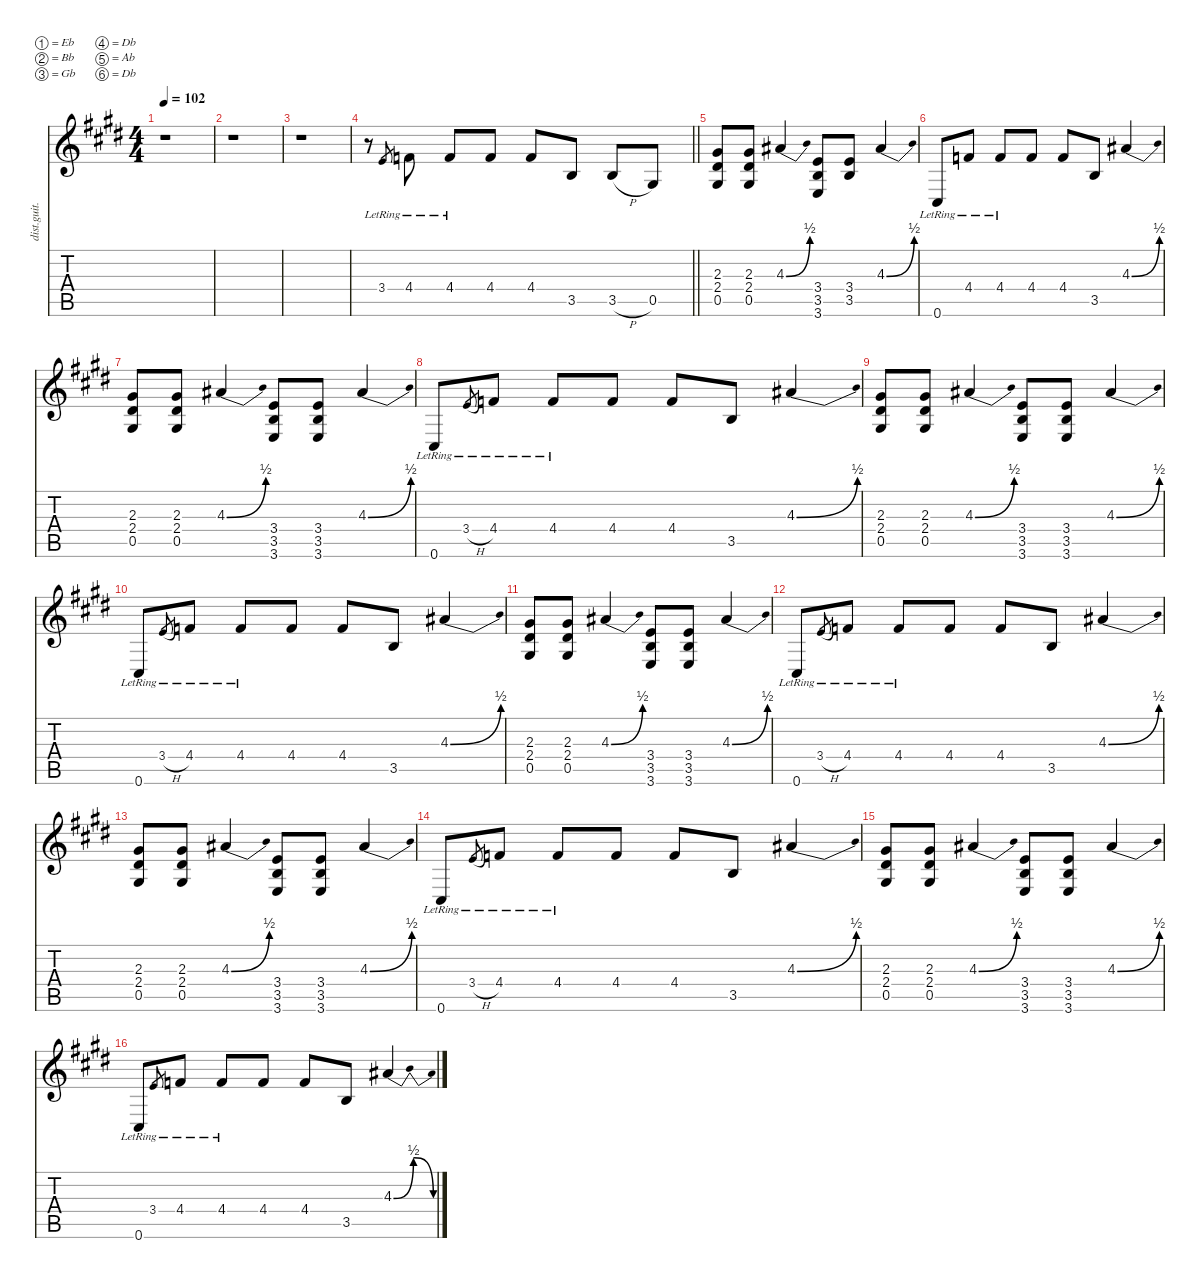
\defaultSystemsLayout 4
\hideDynamics
\bracketExtendMode nobrackets
\otherSystemsTrackNameOrientation horizontal
\track ("Distortion" "dist.guit.") {instrument distortionguitar}
\staff {score tabs}
\tuning (Eb4 Bb3 Gb3 Db3 Ab2 Db2)
\ts (4 4)
\tempo 102
\clef g2
\ks c#minor
r.1{dy p beam Down} |
r.1{beam Down} |
r.1{beam Down} |
\barLineRight lightlight
r.8{beam Down} 3.4{lr acc forcenatural}.8{gr dy mf beam Up} 4.4{lr acc forcenatural}.8{dy f beam Up} 4.4{lr acc forcenatural}.8{beam Up} 4.4{acc forcenatural}.8{beam Up} 4.4{acc forcenatural}.8{beam Up} 3.5{acc forcenatural}.8{beam Up} 3.5{h acc forcenatural}.8{beam Up} 0.5{acc #}.8{beam Up} |
(2.3{acc #} 2.4{acc #} 0.5{acc #}).8{beam Up} (2.3{acc #} 2.4{acc #} 0.5{acc #}).8{beam Up} 4.3{be (bend 0 0 30 2) acc #}.4{beam Up} (3.4{acc forcenatural} 3.5{acc forcenatural} 3.6{acc forcenatural}).8{beam Up} (3.4{acc forcenatural} 3.5{acc forcenatural}).8{beam Up} 4.3{be (bend 0 0 30 2) acc #}.4{beam Up} |
0.6{lr acc #}.8{beam Up} 4.4{lr acc forcenatural}.8{beam Up} 4.4{lr acc forcenatural}.8{beam Up} 4.4{acc forcenatural}.8{beam Up} 4.4{acc forcenatural}.8{beam Up} 3.5{acc forcenatural}.8{beam Up} 4.3{be (bend 0 0 30 2) acc #}.4{beam Up} |
(2.3{acc #} 2.4{acc #} 0.5{acc #}).8{beam Up} (2.3{acc #} 2.4{acc #} 0.5{acc #}).8{beam Up} 4.3{be (bend 0 0 30 2) acc #}.4{beam Up} (3.4{acc forcenatural} 3.5{acc forcenatural} 3.6{acc forcenatural}).8{beam Up} (3.4{acc forcenatural} 3.5{acc forcenatural} 3.6{acc forcenatural}).8{beam Up} 4.3{be (bend 0 0 30 2) acc #}.4{beam Up} |
0.6{lr acc #}.8{beam Up} 3.4{h lr acc forcenatural}.8{gr dy mf beam Up} 4.4{lr acc forcenatural}.8{dy f beam Up} 4.4{lr acc forcenatural}.8{beam Up} 4.4{acc forcenatural}.8{beam Up} 4.4{acc forcenatural}.8{beam Up} 3.5{acc forcenatural}.8{beam Up} 4.3{be (bend 0 0 30 2) acc #}.4{beam Up} |
(2.3{acc #} 2.4{acc #} 0.5{acc #}).8{beam Up} (2.3{acc #} 2.4{acc #} 0.5{acc #}).8{beam Up} 4.3{be (bend 0 0 30 2) acc #}.4{beam Up} (3.4{acc forcenatural} 3.5{acc forcenatural} 3.6{acc forcenatural}).8{beam Up} (3.4{acc forcenatural} 3.5{acc forcenatural} 3.6{acc forcenatural}).8{beam Up} 4.3{be (bend 0 0 30 2) acc #}.4{beam Up} |
0.6{lr acc #}.8{beam Up} 3.4{h lr acc forcenatural}.8{gr dy mf beam Up} 4.4{lr acc forcenatural}.8{dy f beam Up} 4.4{lr acc forcenatural}.8{beam Up} 4.4{acc forcenatural}.8{beam Up} 4.4{acc forcenatural}.8{beam Up} 3.5{acc forcenatural}.8{beam Up} 4.3{be (bend 0 0 30 2) acc #}.4{beam Up} |
(2.3{acc #} 2.4{acc #} 0.5{acc #}).8{beam Up} (2.3{acc #} 2.4{acc #} 0.5{acc #}).8{beam Up} 4.3{be (bend 0 0 30 2) acc #}.4{beam Up} (3.4{acc forcenatural} 3.5{acc forcenatural} 3.6{acc forcenatural}).8{beam Up} (3.4{acc forcenatural} 3.5{acc forcenatural} 3.6{acc forcenatural}).8{beam Up} 4.3{be (bend 0 0 30 2) acc #}.4{beam Up} |
0.6{lr acc #}.8{beam Up} 3.4{h lr acc forcenatural}.8{gr dy mf beam Up} 4.4{lr acc forcenatural}.8{dy f beam Up} 4.4{lr acc forcenatural}.8{beam Up} 4.4{acc forcenatural}.8{beam Up} 4.4{acc forcenatural}.8{beam Up} 3.5{acc forcenatural}.8{beam Up} 4.3{be (bend 0 0 30 2) acc #}.4{beam Up} |
(2.3{acc #} 2.4{acc #} 0.5{acc #}).8{beam Up} (2.3{acc #} 2.4{acc #} 0.5{acc #}).8{beam Up} 4.3{be (bend 0 0 30 2) acc #}.4{beam Up} (3.4{acc forcenatural} 3.5{acc forcenatural} 3.6{acc forcenatural}).8{beam Up} (3.4{acc forcenatural} 3.5{acc forcenatural} 3.6{acc forcenatural}).8{beam Up} 4.3{be (bend 0 0 30 2) acc #}.4{beam Up} |
0.6{lr acc #}.8{beam Up} 3.4{h lr acc forcenatural}.8{gr dy mf beam Up} 4.4{lr acc forcenatural}.8{dy f beam Up} 4.4{lr acc forcenatural}.8{beam Up} 4.4{acc forcenatural}.8{beam Up} 4.4{acc forcenatural}.8{beam Up} 3.5{acc forcenatural}.8{beam Up} 4.3{be (bend 0 0 30 2) acc #}.4{beam Up} |
(2.3{acc #} 2.4{acc #} 0.5{acc #}).8{beam Up} (2.3{acc #} 2.4{acc #} 0.5{acc #}).8{beam Up} 4.3{be (bend 0 0 30 2) acc #}.4{beam Up} (3.4{acc forcenatural} 3.5{acc forcenatural} 3.6{acc forcenatural}).8{beam Up} (3.4{acc forcenatural} 3.5{acc forcenatural} 3.6{acc forcenatural}).8{beam Up} 4.3{be (bend 0 0 30 2) acc #}.4{beam Up} |
0.6{lr acc #}.8{beam Up} 3.4{lr acc forcenatural}.8{gr dy mf beam Up} 4.4{lr acc forcenatural}.8{dy f beam Up} 4.4{lr acc forcenatural}.8{beam Up} 4.4{acc forcenatural}.8{beam Up} 4.4{acc forcenatural}.8{beam Up} 3.5{acc forcenatural}.8{beam Up} 4.3{be (bendrelease 0 0 15 2 30 2 45 0) acc #}.4{beam Up}
